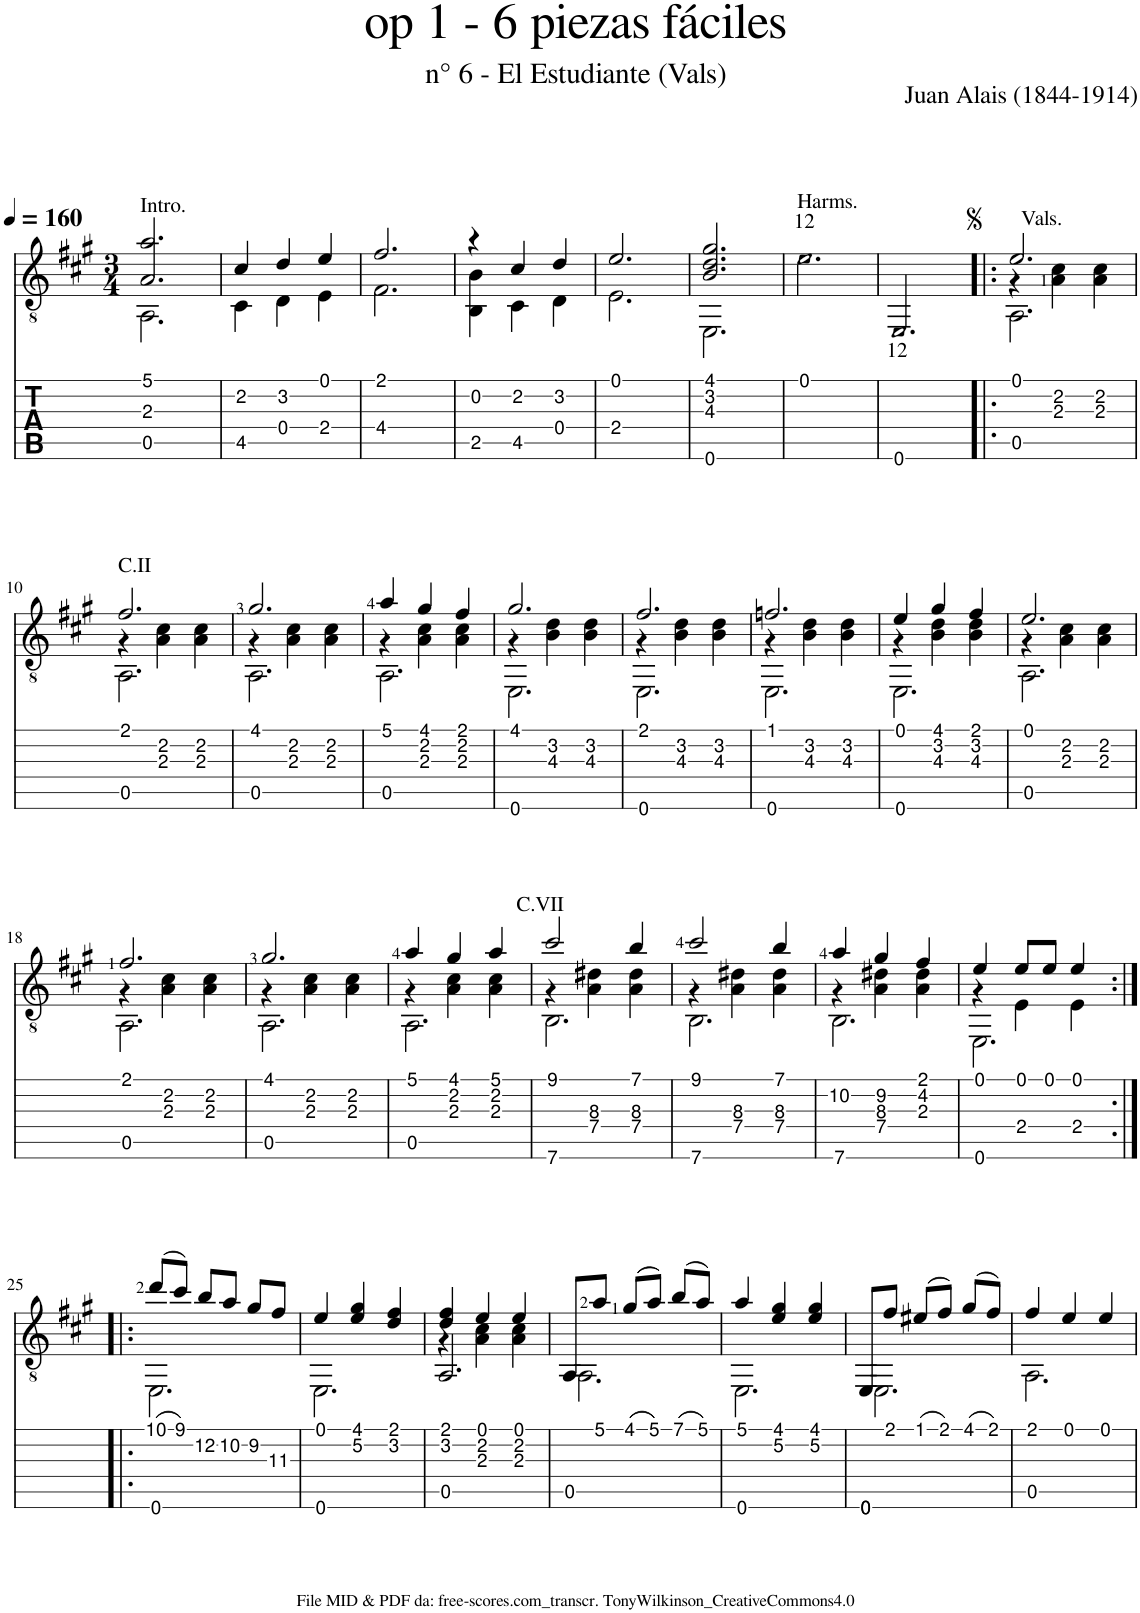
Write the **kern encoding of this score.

**kern	**kern
*part1	*part1
*staff2	*staff1
*I"Guitar	*
*I'Guit.	*
*stria6	*
*	*clefGv2
*k[f#c#g#]	*k[f#c#g#]
*M3/4	*M3/4
*MM160	*MM160
=1	=1
*^	*^
!	!	!LO:TX:a:t=Intro.	!
2.A 2.a	2.AA	2.A/ 2.a/	2.AA\
=2	=2	=2	=2
4c#	4C#	4c#/	4C#\
4d	4D	4d/	4D\
4e	4E	4e/	4E\
=3	=3	=3	=3
2.f#	2.F#	2.f#/	2.F#\
=4	=4	=4	=4
4r	4BB 4B	4r	4BB\ 4B\
4c#	4C#	4c#/	4C#\
4d	4D	4d/	4D\
=5	=5	=5	=5
2.e	2.E	2.e/	2.E\
=6	=6	=6	=6
2.B 2.d 2.g#	2.EE	2.B/ 2.d/ 2.g#/	2.EE\
=7	=7	=7	=7
!	!	!LO:TX:a:t=12	!
!	!	!LO:TX:a:t=Harms.	!
!LO:N:head=diamond	!	!LO:N:head=diamond	!
*v	*v	*	*
*	*v	*v
2.e	2.e\
=8	=8
!LO:TX:a:t=12	!
!LO:N:head=diamond	!LO:N:head=diamond
2.EE	2.EE/
=9!|:	=9!|:
*^	*^
*	*^	*	*^
!	!	!	!LO:TX:a:t=Vals.	!	!
2.e	4r	2.AA	2.e/	4r	2.AA\
.	4A 4c#	.	.	4A\ 4c#\	.
.	4A 4c#	.	.	4A\ 4c#\	.
!!LO:LB:g=z	!!	!!
=10	=10	=10	=10	=10	=10
!	!	!	!LO:TX:a:t=C.II	!	!
2.f#	4r	2.AA	2.f#/	4r	2.AA\
.	4A 4c#	.	.	4A\ 4c#\	.
.	4A 4c#	.	.	4A\ 4c#\	.
=11	=11	=11	=11	=11	=11
2.g#	4r	2.AA	2.g#/	4r	2.AA\
.	4A 4c#	.	.	4A\ 4c#\	.
.	4A 4c#	.	.	4A\ 4c#\	.
=12	=12	=12	=12	=12	=12
4a	4r	2.AA	4a/	4r	2.AA\
4g#	4A 4c#	.	4g#/	4A\ 4c#\	.
4f#	4A 4c#	.	4f#/	4A\ 4c#\	.
=13	=13	=13	=13	=13	=13
2.g#	4r	2.EE	2.g#/	4r	2.EE\
.	4B 4d	.	.	4B\ 4d\	.
.	4B 4d	.	.	4B\ 4d\	.
=14	=14	=14	=14	=14	=14
2.f#	4r	2.EE	2.f#/	4r	2.EE\
.	4B 4d	.	.	4B\ 4d\	.
.	4B 4d	.	.	4B\ 4d\	.
=15	=15	=15	=15	=15	=15
2.f	4r	2.EE	2.fn/	4r	2.EE\
.	4B 4d	.	.	4B\ 4d\	.
.	4B 4d	.	.	4B\ 4d\	.
=16	=16	=16	=16	=16	=16
4e	4r	2.EE	4e/	4r	2.EE\
4g#	4B 4d	.	4g#/	4B\ 4d\	.
4f#	4B 4d	.	4f#/	4B\ 4d\	.
=17	=17	=17	=17	=17	=17
2.e	4r	2.AA	2.e/	4r	2.AA\
.	4A 4c#	.	.	4A\ 4c#\	.
.	4A 4c#	.	.	4A\ 4c#\	.
!!LO:LB:g=z	!!	!!
=18	=18	=18	=18	=18	=18
2.f#	4r	2.AA	2.f#/	4r	2.AA\
.	4A 4c#	.	.	4A\ 4c#\	.
.	4A 4c#	.	.	4A\ 4c#\	.
=19	=19	=19	=19	=19	=19
2.g#	4r	2.AA	2.g#/	4r	2.AA\
.	4A 4c#	.	.	4A\ 4c#\	.
.	4A 4c#	.	.	4A\ 4c#\	.
=20	=20	=20	=20	=20	=20
4a	4r	2.AA	4a/	4r	2.AA\
4g#	4A 4c#	.	4g#/	4A\ 4c#\	.
4a	4A 4c#	.	4a/	4A\ 4c#\	.
=21	=21	=21	=21	=21	=21
2cc#	4r	2.BB	2cc#/	4r	2.BB\
.	4A 4d#	.	.	4A\ 4d#X\	.
4b	4A 4d#	.	4b/	4A\ 4d#\	.
=22	=22	=22	=22	=22	=22
!	!	!	!LO:TX:a:t=C.VII	!	!
2cc#	4r	2.BB	2cc#/	4r	2.BB\
.	4A 4d#	.	.	4A\ 4d#X\	.
4b	4A 4d#	.	4b/	4A\ 4d#\	.
=23	=23	=23	=23	=23	=23
4a	4r	2.BB	4a/	4r	2.BB\
4g#	4A 4d#	.	4g#/	4A\ 4d#X\	.
4f#	4A 4d#	.	4f#/	4A\ 4d#\	.
=24	=24	=24	=24	=24	=24
4e	4r	2.EE	4e/	4r	2.EE\
8eL	4E	.	8e/L	4E\	.
8eJ	.	.	8e/J	.	.
4e	4E	.	4e/	4E\	.
*	*v	*v	*	*	*
*	*	*	*v	*v
!!LO:LB:g=z
=25:|!|:	=25:|!|:	=25:|!|:	=25:|!|:
8ddL	2.EE	(8dd/L	2.EE\
8cc#J	.	8cc#/J)	.
8bL	.	8b/L	.
8aJ	.	8a/J	.
8g#L	.	8g#/L	.
8f#J	.	8f#/J	.
=26	=26	=26	=26
4e	2.EE	4e/	2.EE\
4e 4g#	.	4e/ 4g#/	.
4d 4f#	.	4d/ 4f#/	.
=27	=27	=27	=27
*	*^	*	*^
4d 4f#	4r	2.AA	4d/ 4f#/	4r	2.AA/
4e	4A 4c#	.	4e/	4A\ 4c#\	.
4e	4A 4c#	.	4e/	4A\ 4c#\	.
*	*v	*v	*	*	*
*	*	*	*v	*v
=28	=28	=28	=28
8AAL	2.AA	8AA/L	2.AA\
8aJ	.	8a/J	.
8g#L	.	(8g#/L	.
8aJ	.	8a/J)	.
8bL	.	(8b/L	.
8aJ	.	8a/J)	.
=29	=29	=29	=29
4a	2.EE	4a/	2.EE\
4e 4g#	.	4e/ 4g#/	.
4e 4g#	.	4e/ 4g#/	.
=30	=30	=30	=30
8EEL	2.EE	8EE/L	2.EE\
8f#J	.	8f#/J	.
8e#L	.	(8e#X/L	.
8f#J	.	8f#/J)	.
8g#L	.	(8g#/L	.
8f#J	.	8f#/J)	.
=31	=31	=31	=31
4f#	2.AA	4f#/	2.AA\
4e	.	4e/	.
4e	.	4e/	.
*v	*v	*	*
*	*v	*v
=	=
*-	*-
